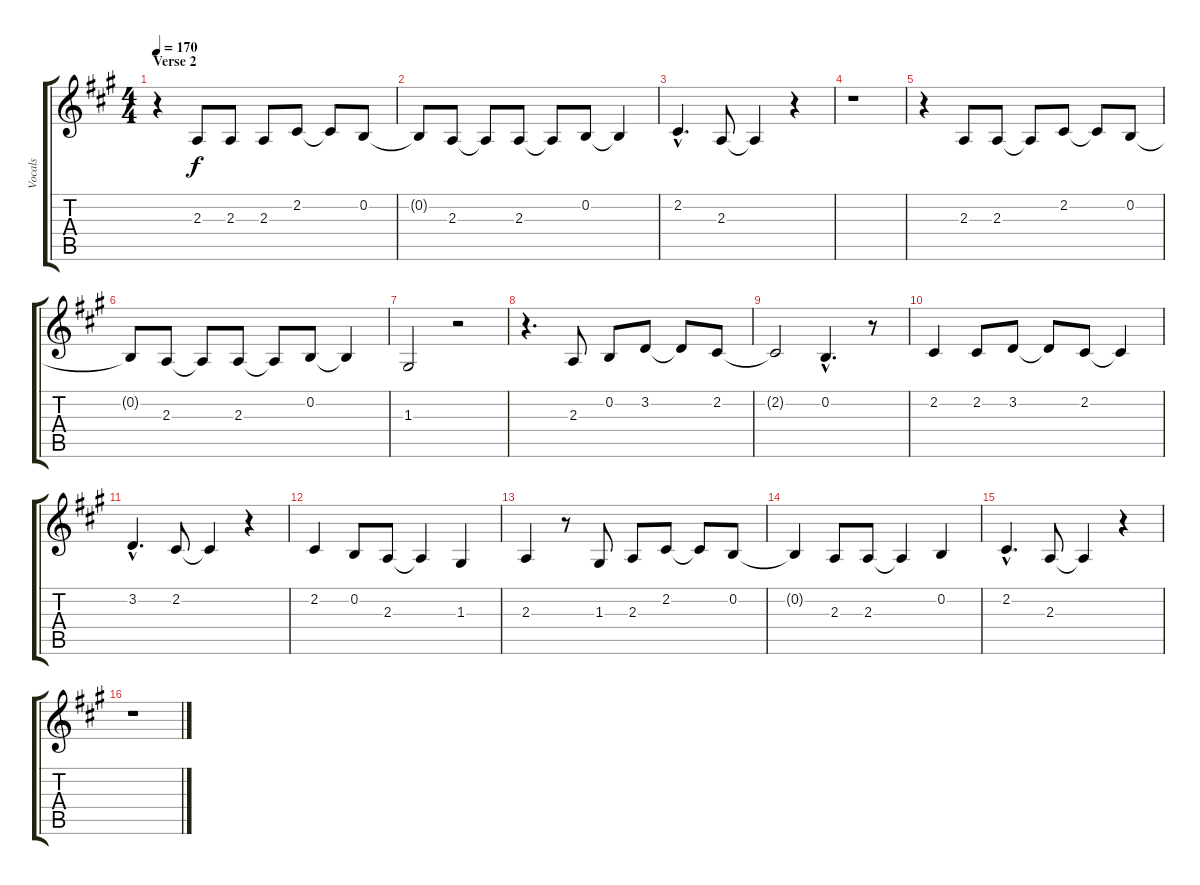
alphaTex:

\track ("Vocals" "Vocals") {instrument sopranosax}
\staff {score tabs}
\tuning (E4 B3 G3 D3 A2 E2) {hide}
\ts (4 4)
\section ("" "Verse 2")
\tempo 170
\clef g2
\ks a
r.4{dy f} 2.3.8 2.3.8 2.3.8 2.2.8 2.2{t}.8 0.2.8 |
0.2{t}.8 2.3.8 2.3{t}.8 2.3.8 2.3{t}.8 0.2.8 0.2{t}.4 |
2.2{hac}.4{d} 2.3.8 2.3{t}.4 r.4 |
r.1 |
r.4 2.3.8 2.3.8 2.3{t}.8 2.2.8 2.2{t}.8 0.2.8 |
0.2{t}.8 2.3.8 2.3{t}.8 2.3.8 2.3{t}.8 0.2.8 0.2{t}.4 |
1.3.2 r.2 |
r.4{d} 2.3.8 0.2.8 3.2.8 3.2{t}.8 2.2.8 |
2.2{t}.2 0.2{hac}.4{d} r.8 |
2.2.4 2.2.8 3.2.8 3.2{t}.8 2.2.8 2.2{t}.4 |
3.2{hac}.4{d} 2.2.8 2.2{t}.4 r.4 |
2.2.4 0.2.8 2.3.8 2.3{t}.4 1.3.4 |
2.3.4 r.8 1.3.8 2.3.8 2.2.8 2.2{t}.8 0.2.8 |
0.2{t}.4 2.3.8 2.3.8 2.3{t}.4 0.2.4 |
2.2{hac}.4{d} 2.3.8 2.3{t}.4 r.4 |
r.1
